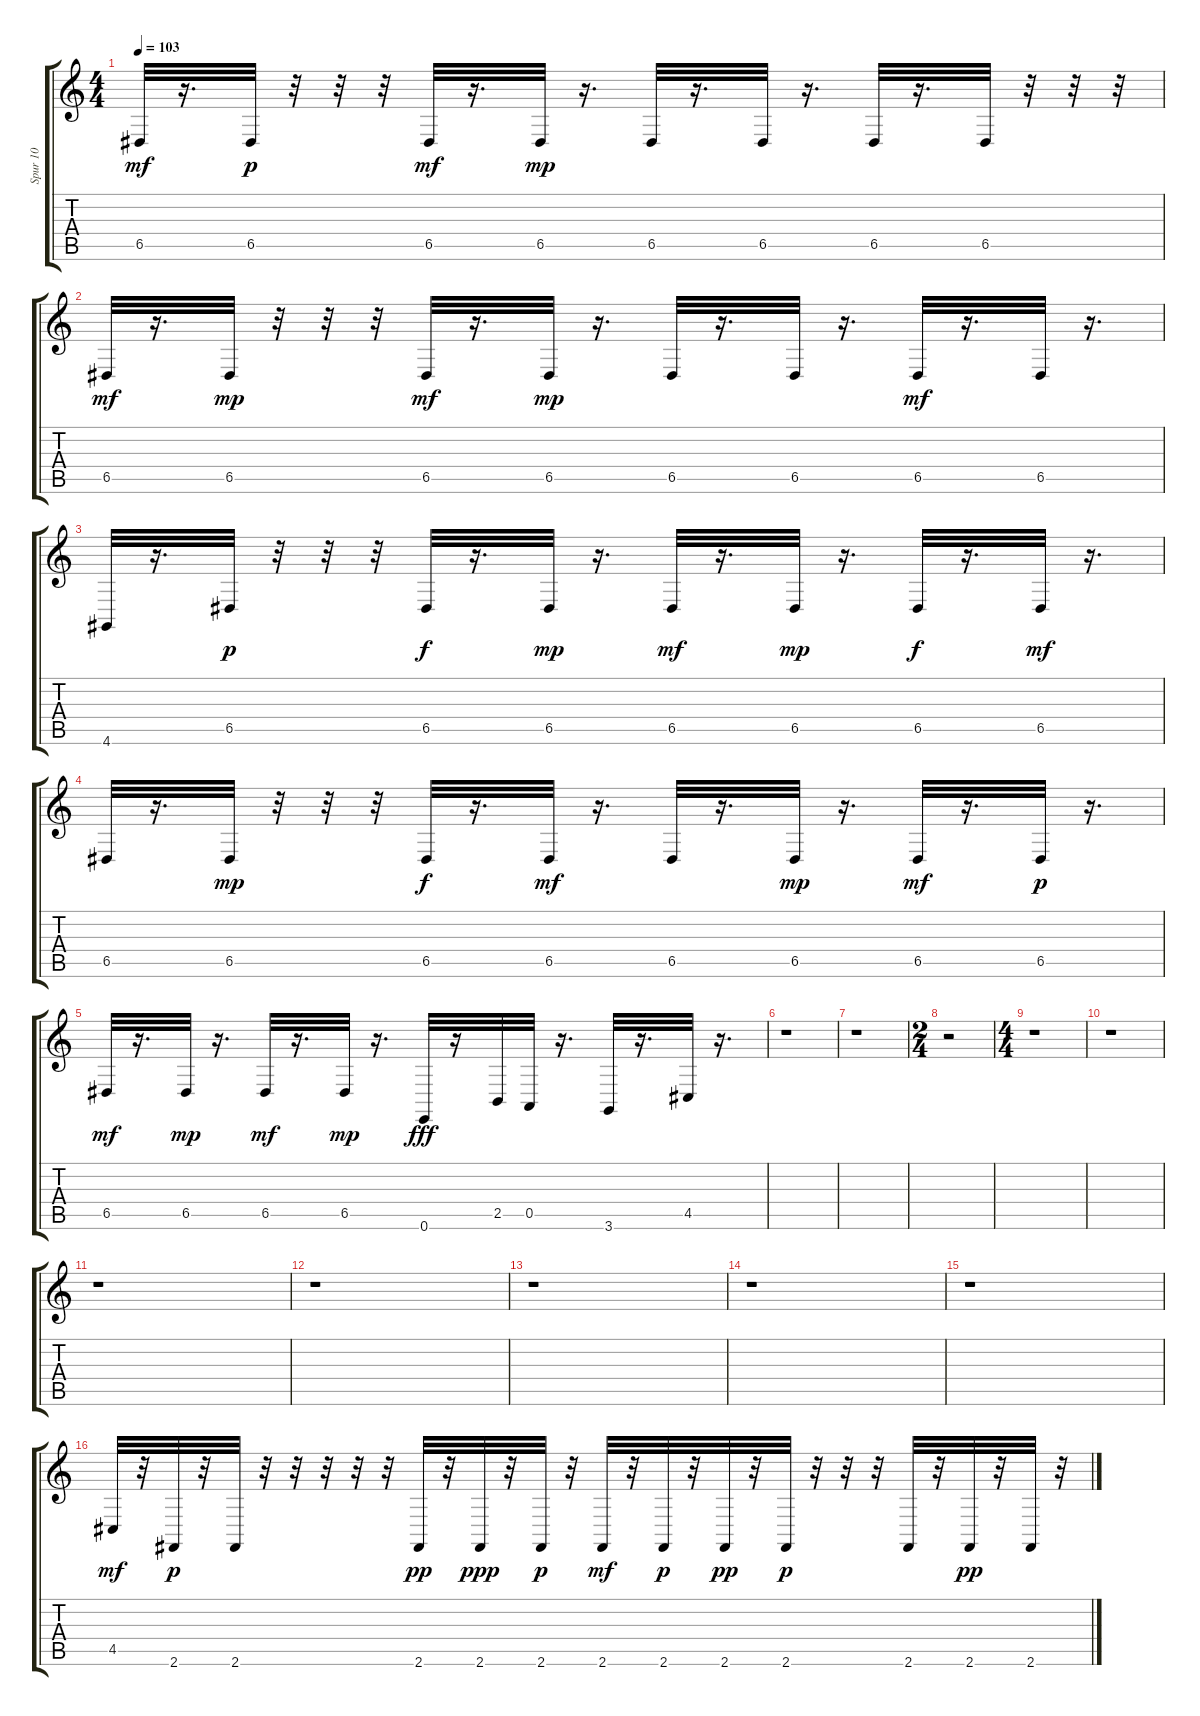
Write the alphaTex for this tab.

\track ("Spur 10" "Spur 10") {instrument electricpiano2}
\staff {score tabs}
\tuning (E4 B3 G3 D3 A2 E2) {hide}
\ts (4 4)
\tempo 103
\clef g2
\ks c
6.5.32{dy mf} r.16{d} 6.5.32{dy p} r.32 r.32 r.32 6.5.32{dy mf} r.16{d} 6.5.32{dy mp} r.16{d} 6.5.32 r.16{d} 6.5.32 r.16{d} 6.5.32 r.16{d} 6.5.32 r.32 r.32 r.32 |
6.5.32{dy mf} r.16{d} 6.5.32{dy mp} r.32 r.32 r.32 6.5.32{dy mf} r.16{d} 6.5.32{dy mp} r.16{d} 6.5.32 r.16{d} 6.5.32 r.16{d} 6.5.32{dy mf} r.16{d} 6.5.32 r.16{d} |
4.6.32 r.16{d} 6.5.32{dy p} r.32 r.32 r.32 6.5.32{dy f} r.16{d} 6.5.32{dy mp} r.16{d} 6.5.32{dy mf} r.16{d} 6.5.32{dy mp} r.16{d} 6.5.32{dy f} r.16{d} 6.5.32{dy mf} r.16{d} |
6.5.32 r.16{d} 6.5.32{dy mp} r.32 r.32 r.32 6.5.32{dy f} r.16{d} 6.5.32{dy mf} r.16{d} 6.5.32 r.16{d} 6.5.32{dy mp} r.16{d} 6.5.32{dy mf} r.16{d} 6.5.32{dy p} r.16{d} |
6.5.32{dy mf} r.16{d} 6.5.32{dy mp} r.16{d} 6.5.32{dy mf} r.16{d} 6.5.32{dy mp} r.16{d} 0.6.32{dy fff} r.16 2.5.32 0.5.32 r.16{d} 3.6.32 r.16{d} 4.5.32 r.16{d} |
r.1 |
r.1 |
\ts (2 4)
r.2 |
\ts (4 4)
r.1 |
r.1 |
r.1 |
r.1 |
r.1 |
r.1 |
r.1 |
4.5.32{dy mf} r.32 2.6.32{dy p} r.32 2.6.32 r.32 r.32 r.32 r.32 r.32 2.6.32{dy pp} r.32 2.6.32{dy ppp} r.32 2.6.32{dy p} r.32 2.6.32{dy mf} r.32 2.6.32{dy p} r.32 2.6.32{dy pp} r.32 2.6.32{dy p} r.32 r.32 r.32 2.6.32 r.32 2.6.32{dy pp} r.32 2.6.32 r.32
